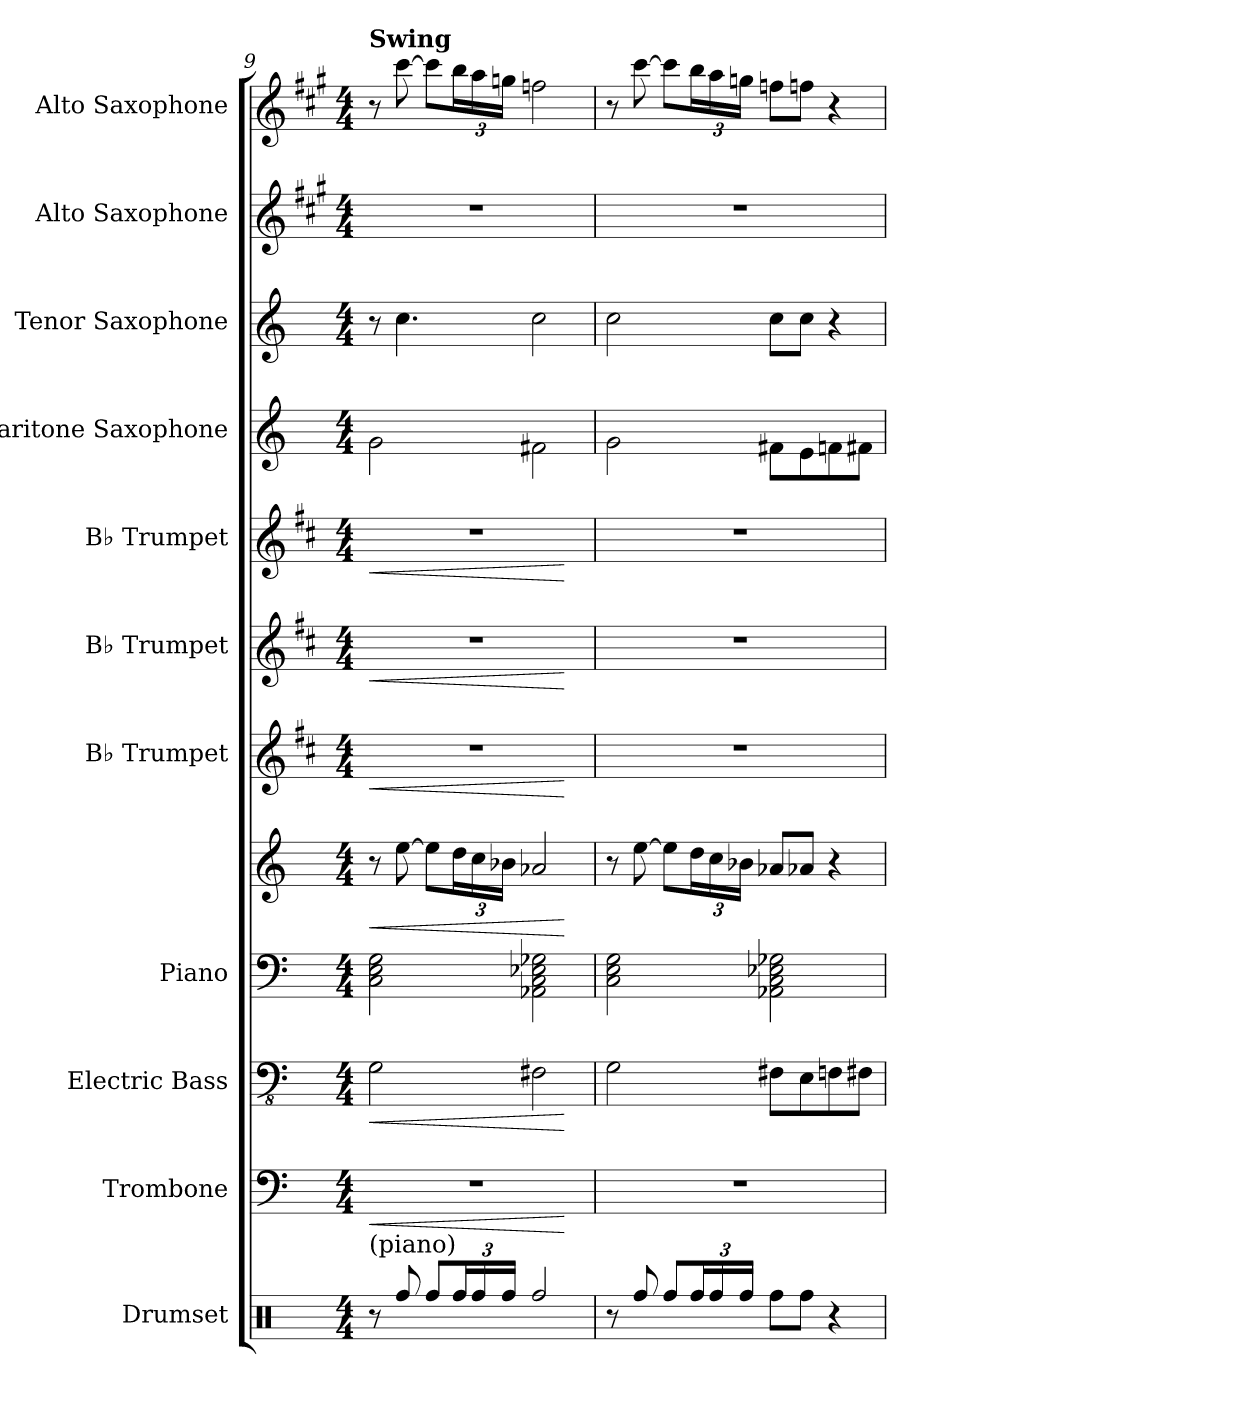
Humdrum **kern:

**kern	**kern	**dynam	**kern	**dynam	**kern	**kern	**dynam	**kern	**dynam	**kern	**dynam	**kern	**dynam	**kern	**kern	**kern	**kern
*part11	*part10	*part10	*part9	*part9	*part8	*part8	*part8	*part7	*part7	*part6	*part6	*part5	*part5	*part4	*part3	*part2	*part1
*staff12	*staff11	*staff11	*staff10	*staff10	*staff9	*staff8	*staff8/9	*staff7	*staff7	*staff6	*staff6	*staff5	*staff5	*staff4	*staff3	*staff2	*staff1
*I"Drumset	*I"Trombone	*	*I"Electric Bass	*	*I"Piano	*	*	*I"B♭ Trumpet	*	*I"B♭ Trumpet	*	*I"B♭ Trumpet	*	*I"Baritone Saxophone	*I"Tenor Saxophone	*I"Alto Saxophone	*I"Alto Saxophone
*I'Drs.	*I'Trb.	*	*I'El. B.	*	*I'Pno.	*	*	*I'B♭ Tpt.	*	*I'B♭ Tpt.	*	*I'B♭ Tpt.	*	*I'Bar. Sax.	*I'T. Sax.	*I'A. Sax.	*I'A. Sax.
*clefX	*clefF4	*	*clefFv4	*	*clefF4	*clefG2	*	*clefG2	*	*clefG2	*	*clefG2	*	*clefG2	*clefG2	*clefG2	*clefG2
*	*	*	*	*	*	*	*	*ITrd1c2	*	*ITrd1c2	*	*ITrd1c2	*	*ITrd12c21	*ITrd8c14	*ITrd5c9	*ITrd5c9
*k[]	*k[]	*	*k[]	*	*k[]	*k[]	*	*k[]	*	*k[]	*	*k[]	*	*k[]	*k[]	*k[]	*k[]
*M4/4	*M4/4	*	*M4/4	*	*M4/4	*M4/4	*	*M4/4	*	*M4/4	*	*M4/4	*	*M4/4	*M4/4	*M4/4	*M4/4
=9	=9	=9	=9	=9	=9	=9	=9	=9	=9	=9	=9	=9	=9	=9	=9	=9	=9
!	!	!	!	!	!	!	!	!	!	!	!	!	!	!	!	!	!LO:TX:a:B:t=Swing
!LO:TX:a:t=(piano)	!	!	!	!	!	!	!	!	!	!	!	!	!	!	!	!	!
!	!	!LO:HP:b	!	!LO:HP:b	!	!	!LO:HP:b	!	!LO:HP:b	!	!LO:HP:b	!	!LO:HP:b	!	!	!	!
!	!	!	!	!	!	!	!	!	!	!	!	!	!LO:HP:n=1:b	!	!	!	!
8r	1r	<	2GG\	<	2C\ 2E\ 2G\	8r	<	1r	<	1r	<	1r	< <	2G\	8r	1r	8r
8Rff/	.	.	.	.	.	[8ee\	.	.	.	.	.	.	.	.	4.c\	.	[8ee\
8Rff/L	.	.	.	.	.	8ee\L]	.	.	.	.	.	.	.	.	.	.	8ee\L]
*Xbrackettup	*	*	*	*	*	*Xbrackettup	*	*	*	*	*	*	*	*	*	*	*Xbrackettup
24Rff/L	.	.	.	.	.	24dd\L	.	.	.	.	.	.	.	.	.	.	24dd\L
24Rff/	.	.	.	.	.	24cc\	.	.	.	.	.	.	.	.	.	.	24cc\
24Rff/JJ	.	.	.	.	.	24b-X\JJ	.	.	.	.	.	.	.	.	.	.	24b-X\JJ
2Rff/	.	.	2FF#X\	.	2AA-X\ 2C\ 2E-X\ 2G-X\	2a-X/	.	.	.	.	.	.	.	2F#X\	2c\	.	2a-X\
.	.	[	.	[	.	.	[	.	[	.	[	.	[	.	.	.	.
=10	=10	=10	=10	=10	=10	=10	=10	=10	=10	=10	=10	=10	=10	=10	=10	=10	=10
8r	1r	.	2GG\	.	2C\ 2E\ 2G\	8r	.	1r	.	1r	.	1r	.	2G\	2c\	1r	8r
8Rff/	.	.	.	.	.	[8ee\	.	.	.	.	.	.	.	.	.	.	[8ee\
8Rff/L	.	.	.	.	.	8ee\L]	.	.	.	.	.	.	.	.	.	.	8ee\L]
24Rff/L	.	.	.	.	.	24dd\L	.	.	.	.	.	.	.	.	.	.	24dd\L
24Rff/	.	.	.	.	.	24cc\	.	.	.	.	.	.	.	.	.	.	24cc\
24Rff/JJ	.	.	.	.	.	24b-X\JJ	.	.	.	.	.	.	.	.	.	.	24b-X\JJ
8Rff\L	.	.	8FF#X\L	.	2AA-X\ 2C\ 2E-X\ 2G-X\	8a-X/L	.	.	.	.	.	.	.	8F#X\L	8c\L	.	8a-X\L
8Rff\J	.	.	8EE\	.	.	8a-X/J	.	.	.	.	.	.	.	8E\	8c\J	.	8a-X\J
4r	.	.	8FFn\	.	.	4r	.	.	.	.	.	.	.	8Fn\	4r	.	4r
.	.	.	8FF#X\J	.	.	.	.	.	.	.	.	.	.	8F#X\J	.	.	.
.	.	.	.	.	.	.	.	.	.	.	.	.	[	.	.	.	.
=	=	=	=	=	=	=	=	=	=	=	=	=	=	=	=	=	=
*-	*-	*-	*-	*-	*-	*-	*-	*-	*-	*-	*-	*-	*-	*-	*-	*-	*-
